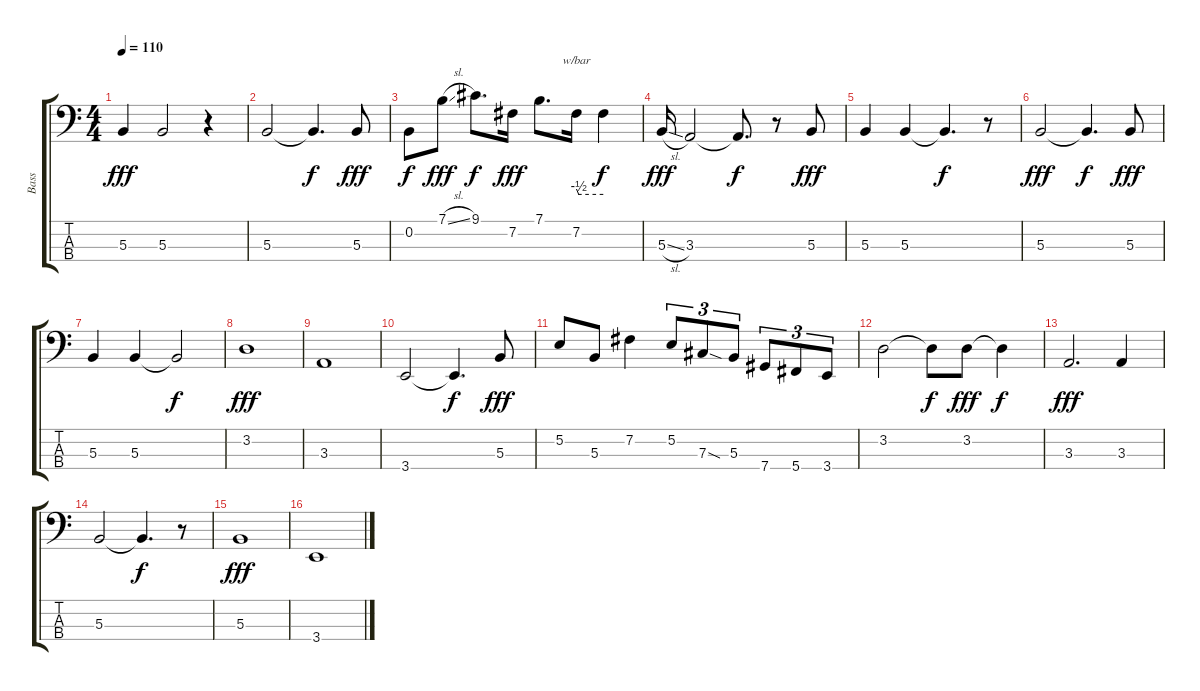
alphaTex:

\track ("Bass" "Bass") {instrument electricbasspick}
\staff {score tabs}
\tuning (E2 B1 Gb1 Db1) {hide}
\ts (4 4)
\tempo 110
\clef f4
\ks c
5.3.4{dy fff} 5.3.2 r.4 |
5.3.2 5.3{t}.4{d dy f} 5.3.8{dy fff} |
0.2.8{dy f} 7.1{sl}.8{dy fff} 9.1.8{d dy f} 7.2.16{dy fff} 7.1.8{d} 7.2.16{tbe (custom default 0 0 5 -2 60 -2)} 7.2{t}.4{dy f} |
5.3{sl}.16{dy fff} 3.3.2 3.3{t}.8{d dy f} r.8 5.3.8{dy fff} |
5.3.4 5.3.4 5.3{t}.4{d dy f} r.8 |
5.3.2{dy fff} 5.3{t}.4{d dy f} 5.3.8{dy fff} |
5.3.4 5.3.4 5.3{t}.2{dy f} |
3.2.1{dy fff} |
3.3.1 |
3.4.2 3.4{t}.4{d dy f} 5.3.8{dy fff} |
5.2.8 5.3.8 7.2.4 5.2.8{tu (3 2)} 7.3{sod}.8{tu (3 2)} 5.3.8{tu (3 2)} 7.4.8{tu (3 2)} 5.4.8{tu (3 2)} 3.4.8{tu (3 2)} |
3.2.2 3.2{t}.8{dy f} 3.2.8{dy fff} 3.2{t}.4{dy f} |
3.3.2{d dy fff} 3.3.4 |
5.3.2 5.3{t}.4{d dy f} r.8 |
5.3.1{dy fff} |
3.4.1
